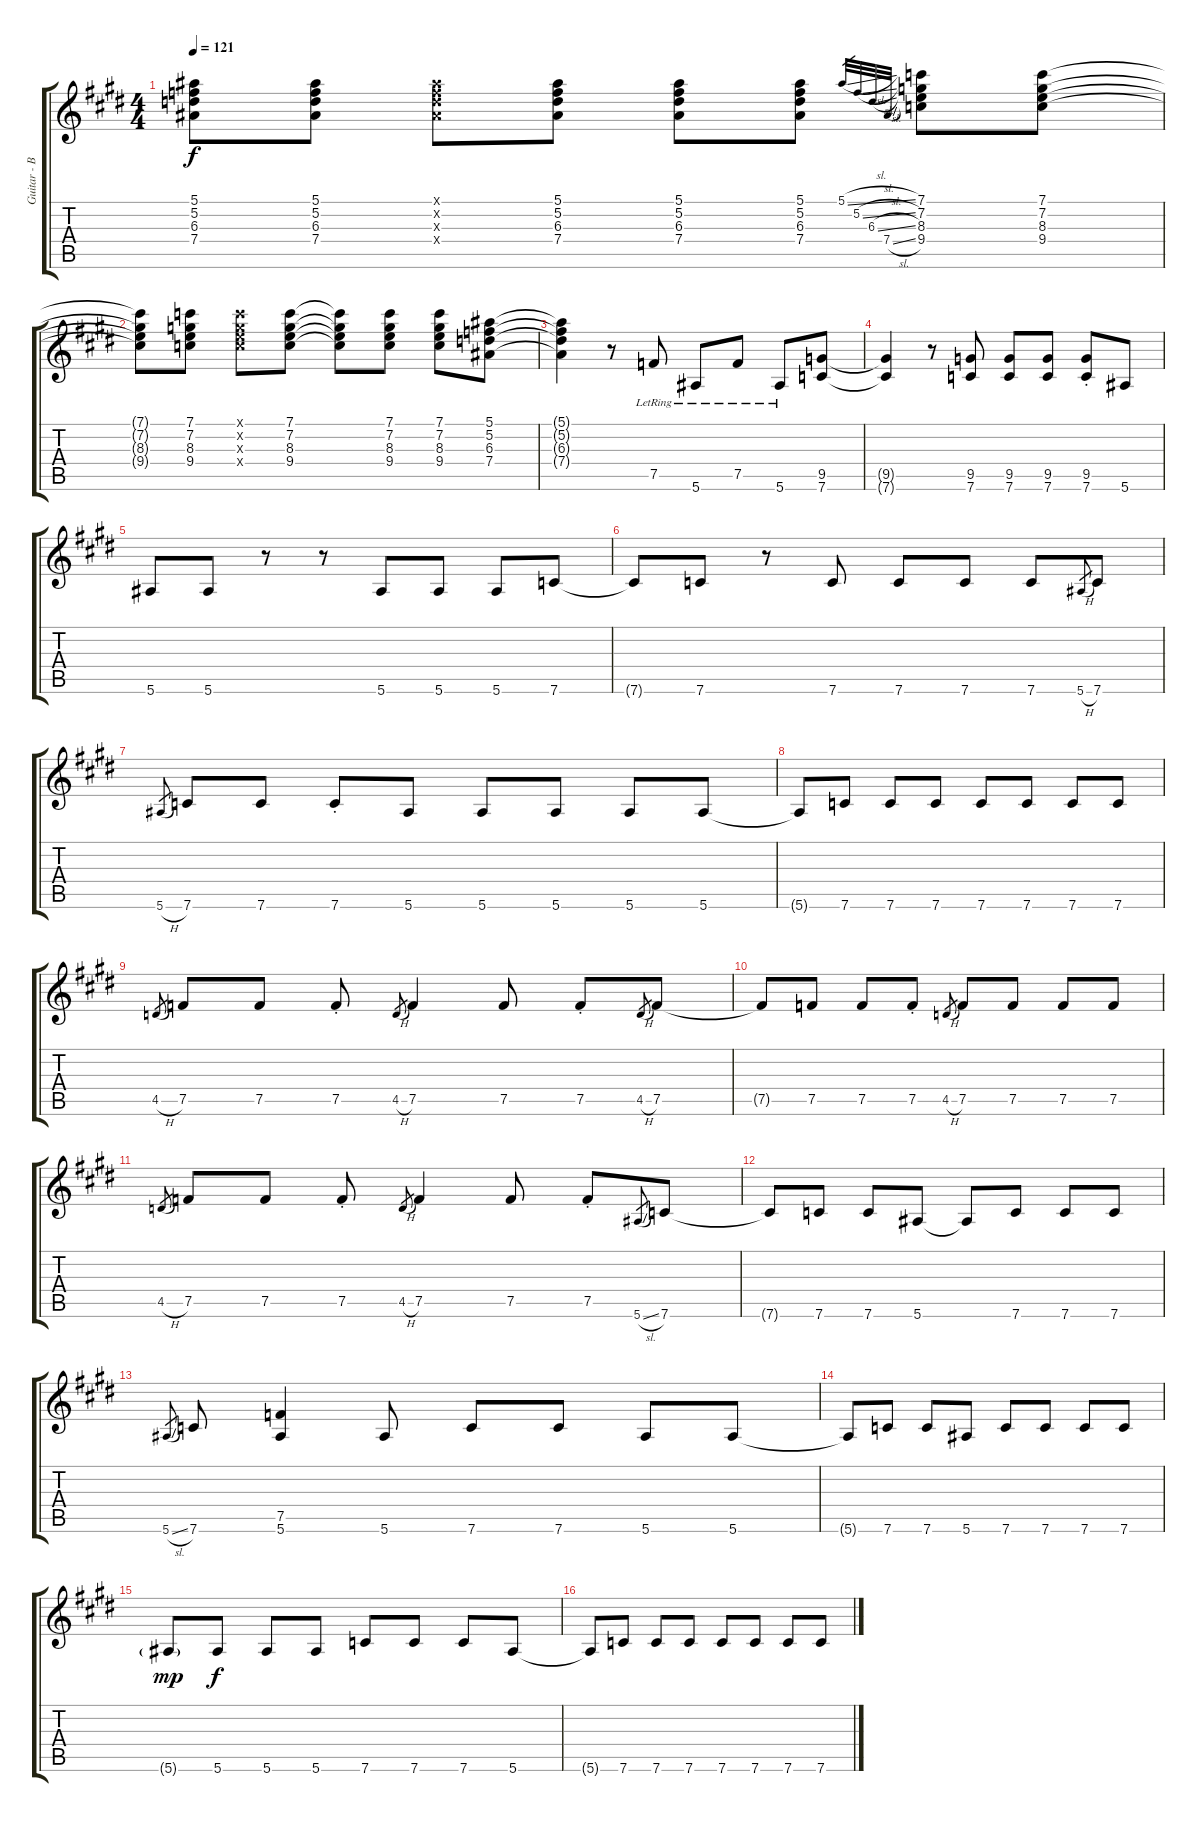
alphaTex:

\track ("Guitar - Bernard Albrecht" "Guitar - B") {instrument distortionguitar}
\staff {score tabs}
\tuning (F4 C4 Ab3 Eb3 Bb2 F2) {hide}
\ts (4 4)
\tempo 121
\clef g2
\ks c#minor
(5.1 5.2 6.3 7.4).8{dy f} (5.1 5.2 6.3 7.4).8 (5.1{x} 5.2{x} 6.3{x} 7.4{x}).8 (5.1 5.2 6.3 7.4).8 (5.1 5.2 6.3 7.4).8 (5.1 5.2 6.3 7.4).8 5.1{sl}.32{gr} 5.2{sl}.32{gr} 6.3{sl}.32{gr} 7.4{sl}.32{gr} (7.1 7.2 8.3 9.4).8 (7.1 7.2 8.3 9.4).8 |
\ks e
(7.1{t} 7.2{t} 8.3{t} 9.4{t}).8 (7.1 7.2 8.3 9.4).8 (7.1{x} 7.2{x} 8.3{x} 9.4{x}).8 (7.1 7.2 8.3 9.4).8 (7.1{t} 7.2{t} 8.3{t} 9.4{t}).8 (7.1 7.2 8.3 9.4).8 (7.1 7.2 8.3 9.4).8 (5.1 5.2 6.3 7.4).8 |
\ks c#minor
(5.1{t} 5.2{t} 6.3{t} 7.4{t}).4 r.8 7.5{lr}.8 5.6{lr}.8 7.5{lr}.8 5.6{lr}.8 (9.5 7.6).8 |
(9.5{t} 7.6{t}).4 r.8 (9.5 7.6).8 (9.5 7.6).8 (9.5 7.6).8 (9.5{st} 7.6{st}).8 5.6.8 |
5.6.8 5.6.8 r.8 r.8 5.6.8 5.6.8 5.6.8 7.6.8 |
\ks e
7.6{t}.8 7.6.8 r.8 7.6.8 7.6.8 7.6.8 7.6.8 5.6{h}.8{gr} 7.6.8 |
\ks c#minor
5.6{h}.8{gr} 7.6.8 7.6.8 7.6{st}.8 5.6.8 5.6.8 5.6.8 5.6.8 5.6.8 |
5.6{t}.8 7.6.8 7.6.8 7.6.8 7.6.8 7.6.8 7.6.8 7.6.8 |
4.5{h}.8{gr} 7.5.8 7.5.8 7.5{st}.8 4.5{h}.8{gr} 7.5.4 7.5.8 7.5{st}.8 4.5{h}.8{gr} 7.5.8 |
\ks e
7.5{t}.8 7.5.8 7.5.8 7.5{st}.8 4.5{h}.8{gr} 7.5.8 7.5.8 7.5.8 7.5.8 |
\ks c#minor
4.5{h}.8{gr} 7.5.8 7.5.8 7.5{st}.8 4.5{h}.8{gr} 7.5.4 7.5.8 7.5{st}.8 5.6{sl}.8{gr} 7.6.8 |
7.6{t}.8 7.6.8 7.6.8 5.6.8 5.6{t}.8 7.6.8 7.6.8 7.6.8 |
5.6{sl}.8{gr} 7.6.8 (7.5 5.6).4 5.6.8 7.6.8 7.6.8 5.6.8 5.6.8 |
\ks e
5.6{t}.8 7.6.8 7.6.8 5.6.8 7.6.8 7.6.8 7.6.8 7.6.8 |
\ks c#minor
5.6{g}.8{dy mp} 5.6.8{dy f} 5.6.8 5.6.8 7.6.8 7.6.8 7.6.8 5.6.8 |
5.6{t}.8 7.6.8 7.6.8 7.6.8 7.6.8 7.6.8 7.6.8 7.6.8
